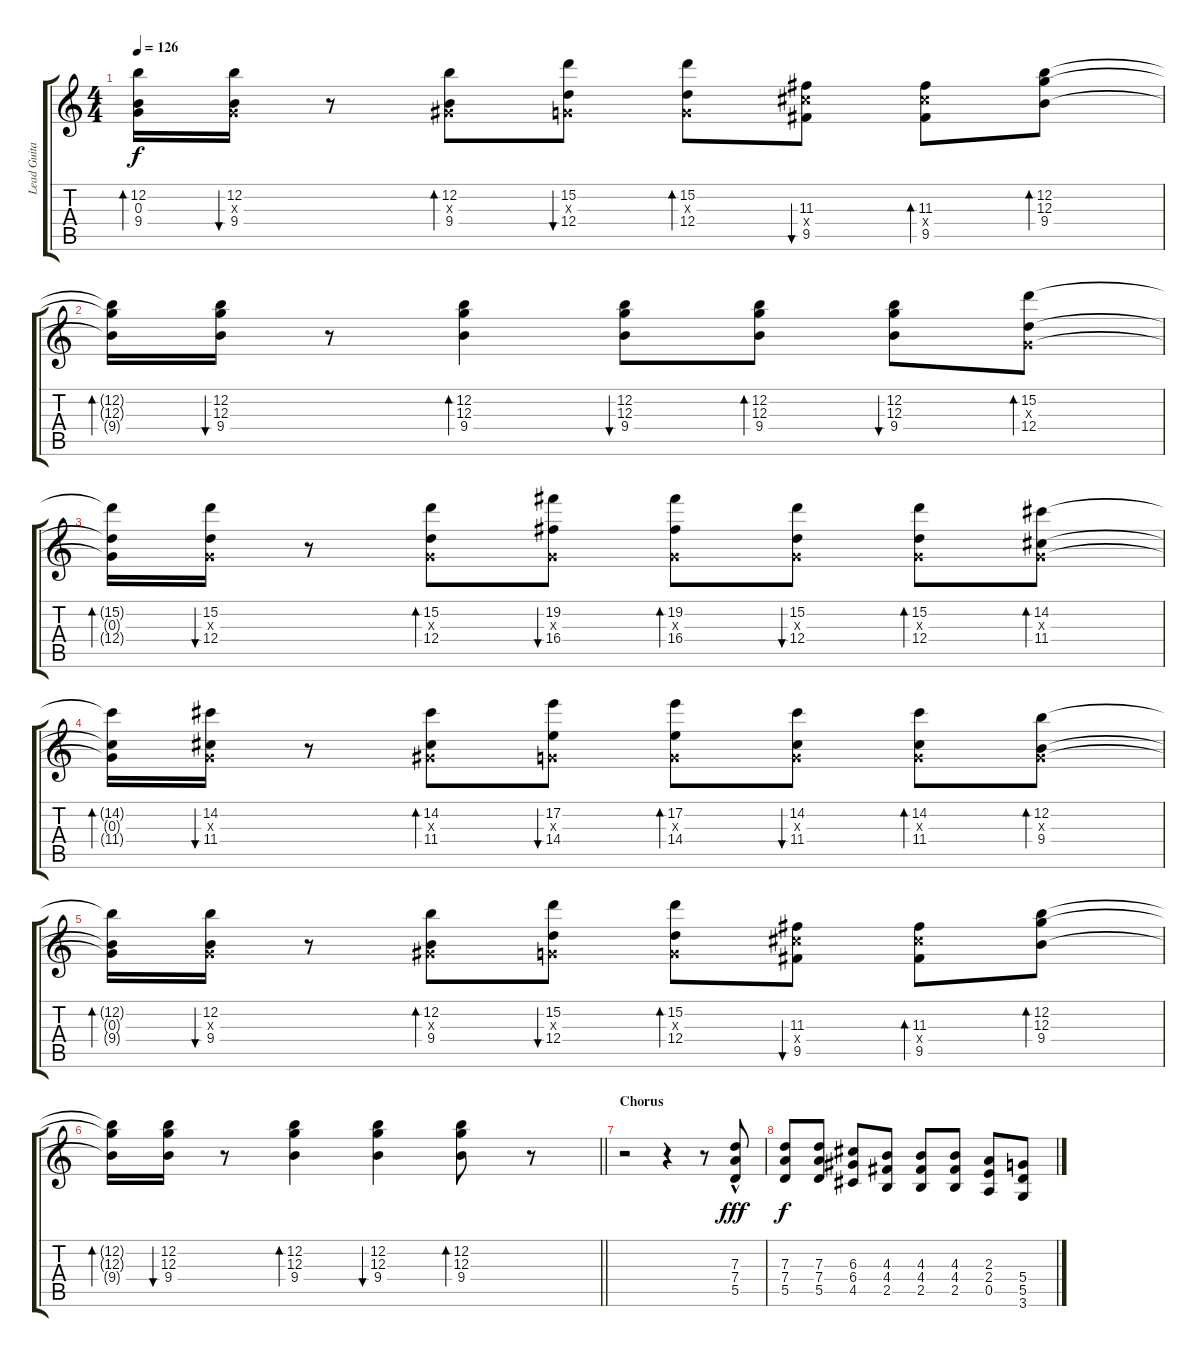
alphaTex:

\track ("Lead Guitar" "Lead Guita") {instrument electricguitarjazz}
\staff {score tabs}
\tuning (E4 B3 G3 D3 A2 E2) {hide}
\ts (4 4)
\tempo 126
\clef g2
\ks c
(12.2{t} 0.3{t} 9.4{t}).16{bd 60 dy f} (12.2 0.3{x} 9.4).16{bu 60} r.8 (12.2 1.3{x} 9.4).8{bd 60} (15.2 0.3{x} 12.4).8{bu 60} (15.2 0.3{x} 12.4).8{bd 60} (11.3 11.4{x} 9.5).8{bu 60} (11.3 11.4{x} 9.5).8{bd 60} (12.2 12.3 9.4).8{bd 60} |
(12.2{t} 12.3{t} 9.4{t}).16{bd 60} (12.2 12.3 9.4).16{bu 60} r.8 (12.2 12.3 9.4).4{bd 60} (12.2 12.3 9.4).8{bu 60} (12.2 12.3 9.4).8{bd 60} (12.2 12.3 9.4).8{bu 60} (15.2 0.3{x} 12.4).8{bd 60} |
(15.2{t} 0.3{t} 12.4{t}).16{bd 60} (15.2 0.3{x} 12.4).16{bu 60} r.8 (15.2 0.3{x} 12.4).8{bd 60} (19.2 0.3{x} 16.4).8{bu 60} (19.2 0.3{x} 16.4).8{bd 60} (15.2 0.3{x} 12.4).8{bu 60} (15.2 0.3{x} 12.4).8{bd 60} (14.2 0.3{x} 11.4).8{bd 60} |
(14.2{t} 0.3{t} 11.4{t}).16{bd 60} (14.2 0.3{x} 11.4).16{bu 60} r.8 (14.2 1.3{x} 11.4).8{bd 60} (17.2 0.3{x} 14.4).8{bu 60} (17.2 0.3{x} 14.4).8{bd 60} (14.2 0.3{x} 11.4).8{bu 60} (14.2 0.3{x} 11.4).8{bd 60} (12.2 0.3{x} 9.4).8{bd 60} |
(12.2{t} 0.3{t} 9.4{t}).16{bd 60} (12.2 0.3{x} 9.4).16{bu 60} r.8 (12.2 1.3{x} 9.4).8{bd 60} (15.2 0.3{x} 12.4).8{bu 60} (15.2 0.3{x} 12.4).8{bd 60} (11.3 11.4{x} 9.5).8{bu 60} (11.3 11.4{x} 9.5).8{bd 60} (12.2 12.3 9.4).8{bd 60} |
\barLineRight lightlight
(12.2{t} 12.3{t} 9.4{t}).16{bd 60} (12.2 12.3 9.4).16{bu 60} r.8 (12.2 12.3 9.4).4{bd 60} (12.2 12.3 9.4).4{bu 60} (12.2 12.3 9.4).8{bd 60} r.8 |
\section ("" "Chorus")
r.2 r.4 r.8 (7.3 7.4 5.5{hac}).8{dy fff instrument overdrivenguitar} |
(7.3 7.4 5.5).8{dy f} (7.3 7.4 5.5).8 (6.3 6.4 4.5).8 (4.3 4.4 2.5).8 (4.3 4.4 2.5).8 (4.3 4.4 2.5).8 (2.3 2.4 0.5).8 (5.4 5.5 3.6).8
